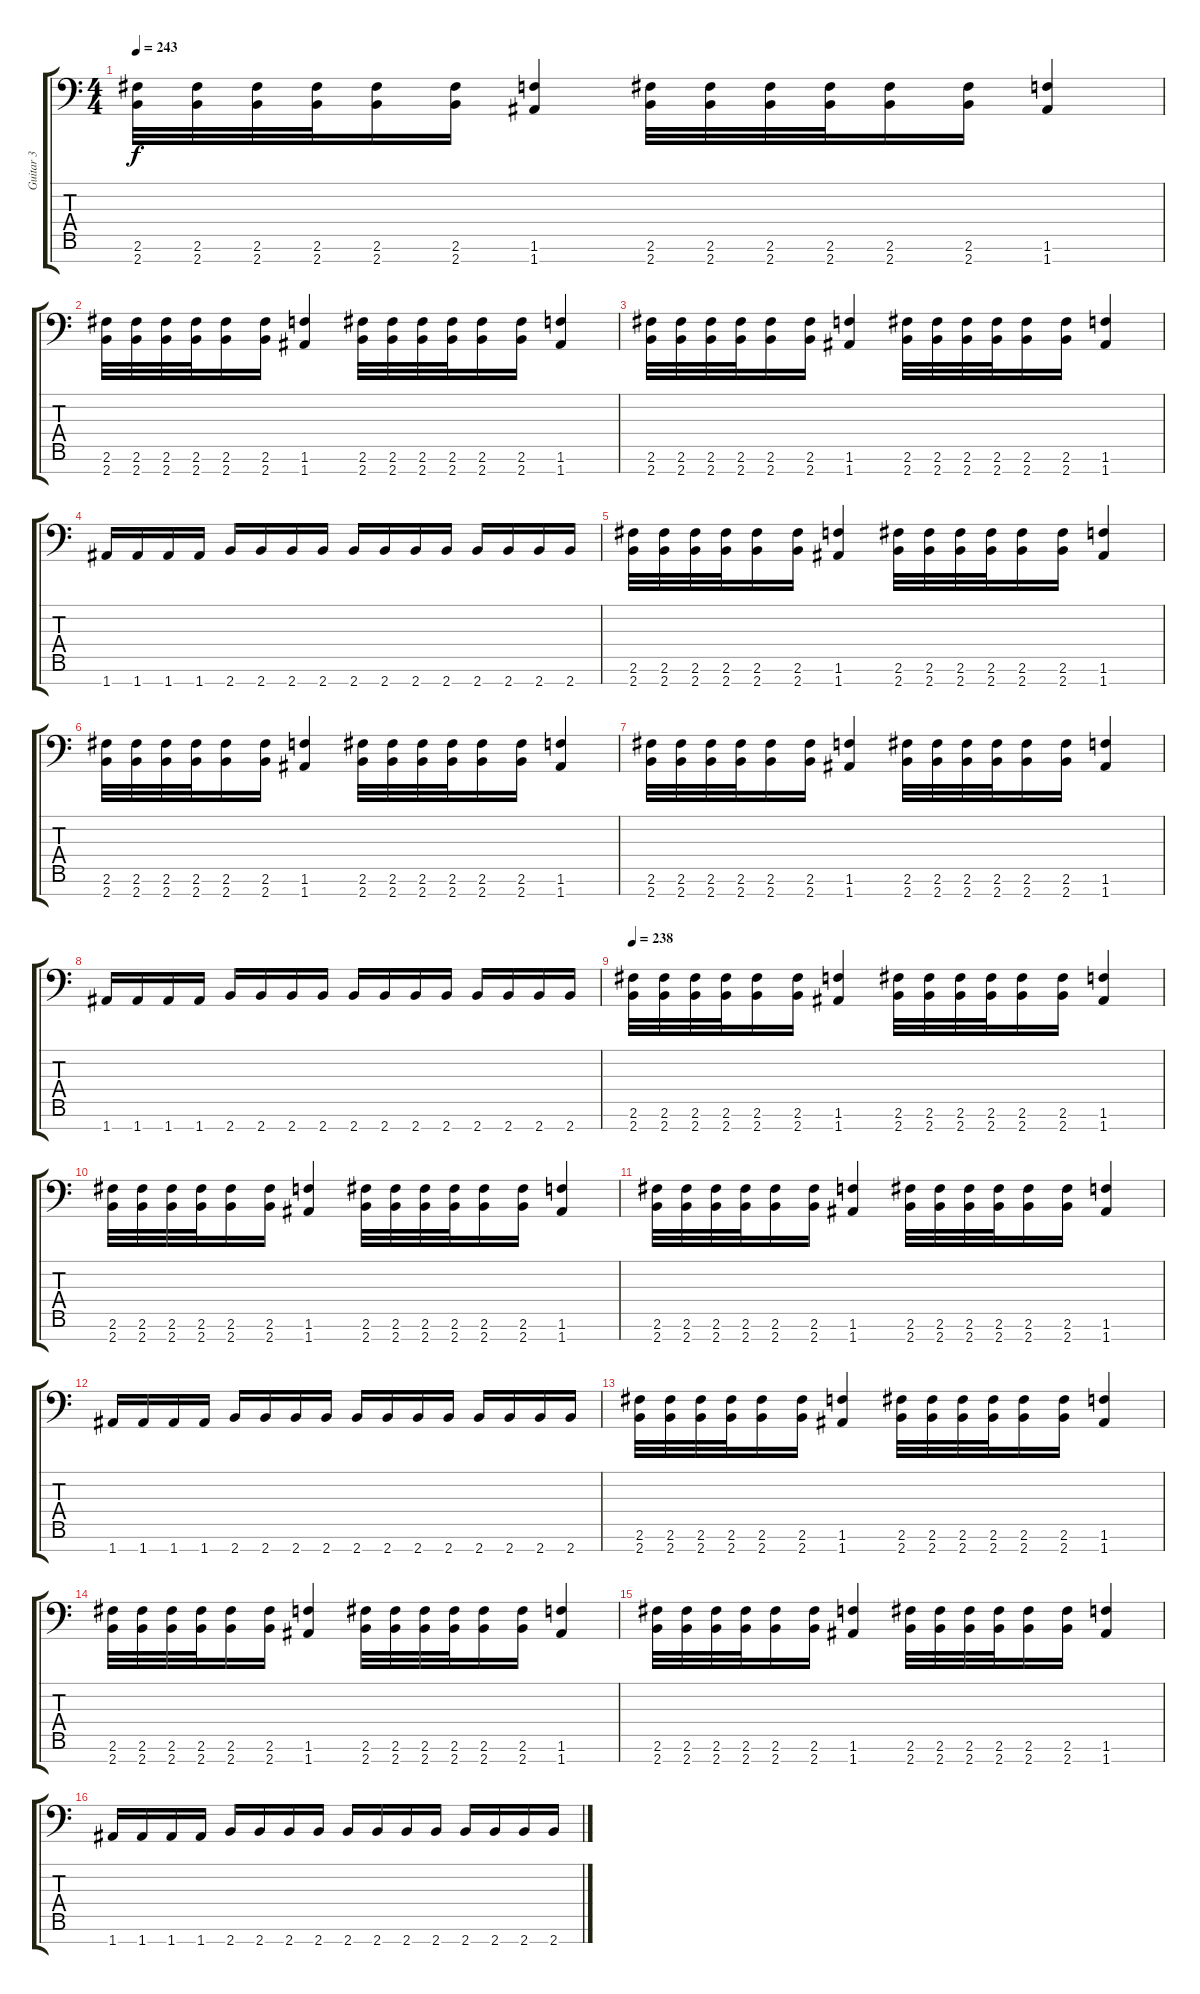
\track ("Guitar 3" "Guitar 3") {instrument distortionguitar}
\staff {score tabs}
\tuning (E4 B3 Gb3 D3 A2 E2 A1) {hide}
\ts (4 4)
\tempo 243
\clef f4
\ks c
(2.6 2.7).32{dy f} (2.6 2.7).32 (2.6 2.7).32 (2.6 2.7).32 (2.6 2.7).16 (2.6 2.7).16 (1.6 1.7).4 (2.6 2.7).32 (2.6 2.7).32 (2.6 2.7).32 (2.6 2.7).32 (2.6 2.7).16 (2.6 2.7).16 (1.6 1.7).4 |
(2.6 2.7).32 (2.6 2.7).32 (2.6 2.7).32 (2.6 2.7).32 (2.6 2.7).16 (2.6 2.7).16 (1.6 1.7).4 (2.6 2.7).32 (2.6 2.7).32 (2.6 2.7).32 (2.6 2.7).32 (2.6 2.7).16 (2.6 2.7).16 (1.6 1.7).4 |
(2.6 2.7).32 (2.6 2.7).32 (2.6 2.7).32 (2.6 2.7).32 (2.6 2.7).16 (2.6 2.7).16 (1.6 1.7).4 (2.6 2.7).32 (2.6 2.7).32 (2.6 2.7).32 (2.6 2.7).32 (2.6 2.7).16 (2.6 2.7).16 (1.6 1.7).4 |
1.7.16 1.7.16 1.7.16 1.7.16 2.7.16 2.7.16 2.7.16 2.7.16 2.7.16 2.7.16 2.7.16 2.7.16 2.7.16 2.7.16 2.7.16 2.7.16 |
(2.6 2.7).32 (2.6 2.7).32 (2.6 2.7).32 (2.6 2.7).32 (2.6 2.7).16 (2.6 2.7).16 (1.6 1.7).4 (2.6 2.7).32 (2.6 2.7).32 (2.6 2.7).32 (2.6 2.7).32 (2.6 2.7).16 (2.6 2.7).16 (1.6 1.7).4 |
(2.6 2.7).32 (2.6 2.7).32 (2.6 2.7).32 (2.6 2.7).32 (2.6 2.7).16 (2.6 2.7).16 (1.6 1.7).4 (2.6 2.7).32 (2.6 2.7).32 (2.6 2.7).32 (2.6 2.7).32 (2.6 2.7).16 (2.6 2.7).16 (1.6 1.7).4 |
(2.6 2.7).32 (2.6 2.7).32 (2.6 2.7).32 (2.6 2.7).32 (2.6 2.7).16 (2.6 2.7).16 (1.6 1.7).4 (2.6 2.7).32 (2.6 2.7).32 (2.6 2.7).32 (2.6 2.7).32 (2.6 2.7).16 (2.6 2.7).16 (1.6 1.7).4 |
1.7.16 1.7.16 1.7.16 1.7.16 2.7.16 2.7.16 2.7.16 2.7.16 2.7.16 2.7.16 2.7.16 2.7.16 2.7.16 2.7.16 2.7.16 2.7.16 |
\tempo 238
(2.6 2.7).32 (2.6 2.7).32 (2.6 2.7).32 (2.6 2.7).32 (2.6 2.7).16 (2.6 2.7).16 (1.6 1.7).4 (2.6 2.7).32 (2.6 2.7).32 (2.6 2.7).32 (2.6 2.7).32 (2.6 2.7).16 (2.6 2.7).16 (1.6 1.7).4 |
(2.6 2.7).32 (2.6 2.7).32 (2.6 2.7).32 (2.6 2.7).32 (2.6 2.7).16 (2.6 2.7).16 (1.6 1.7).4 (2.6 2.7).32 (2.6 2.7).32 (2.6 2.7).32 (2.6 2.7).32 (2.6 2.7).16 (2.6 2.7).16 (1.6 1.7).4 |
(2.6 2.7).32 (2.6 2.7).32 (2.6 2.7).32 (2.6 2.7).32 (2.6 2.7).16 (2.6 2.7).16 (1.6 1.7).4 (2.6 2.7).32 (2.6 2.7).32 (2.6 2.7).32 (2.6 2.7).32 (2.6 2.7).16 (2.6 2.7).16 (1.6 1.7).4 |
1.7.16 1.7.16 1.7.16 1.7.16 2.7.16 2.7.16 2.7.16 2.7.16 2.7.16 2.7.16 2.7.16 2.7.16 2.7.16 2.7.16 2.7.16 2.7.16 |
(2.6 2.7).32 (2.6 2.7).32 (2.6 2.7).32 (2.6 2.7).32 (2.6 2.7).16 (2.6 2.7).16 (1.6 1.7).4 (2.6 2.7).32 (2.6 2.7).32 (2.6 2.7).32 (2.6 2.7).32 (2.6 2.7).16 (2.6 2.7).16 (1.6 1.7).4 |
(2.6 2.7).32 (2.6 2.7).32 (2.6 2.7).32 (2.6 2.7).32 (2.6 2.7).16 (2.6 2.7).16 (1.6 1.7).4 (2.6 2.7).32 (2.6 2.7).32 (2.6 2.7).32 (2.6 2.7).32 (2.6 2.7).16 (2.6 2.7).16 (1.6 1.7).4 |
(2.6 2.7).32 (2.6 2.7).32 (2.6 2.7).32 (2.6 2.7).32 (2.6 2.7).16 (2.6 2.7).16 (1.6 1.7).4 (2.6 2.7).32 (2.6 2.7).32 (2.6 2.7).32 (2.6 2.7).32 (2.6 2.7).16 (2.6 2.7).16 (1.6 1.7).4 |
1.7.16 1.7.16 1.7.16 1.7.16 2.7.16 2.7.16 2.7.16 2.7.16 2.7.16 2.7.16 2.7.16 2.7.16 2.7.16 2.7.16 2.7.16 2.7.16
